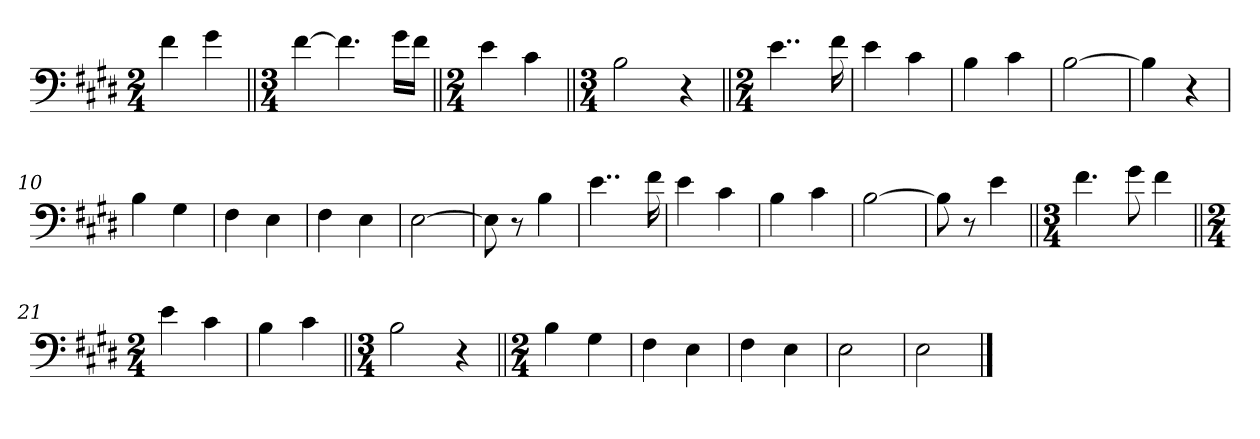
**kern
*part1
*staff1
*clefF4
*k[f#c#g#d#]
*M2/4
=1
4f#\
4g#\
=2||
*M3/4
[4f#\
4.f#\]
16g#\LL
16f#\JJ
=3||
*M2/4
4e\
4c#\
=4||
*M3/4
2B\
4r
=5||
*M2/4
4..e\
16f#\
=6
4e\
4c#\
=7
4B\
4c#\
=8
[2B\
=9
4B\]
4r
=10
4B\
4G#\
=11
4F#\
4E\
=12
4F#\
4E\
=13
[2E\
=14
8E\]
8r
4B\
=15
4..e\
16f#\
=16
4e\
4c#\
=17
4B\
4c#\
=18
[2B\
=19
8B\]
8r
4e\
=20||
*M3/4
4.f#\
8g#\
4f#\
=21||
*M2/4
4e\
4c#\
=22
4B\
4c#\
=23||
*M3/4
2B\
4r
=24||
*M2/4
4B\
4G#\
=25
4F#\
4E\
=26
4F#\
4E\
=27
2E\
=28
2E\
==
*-
